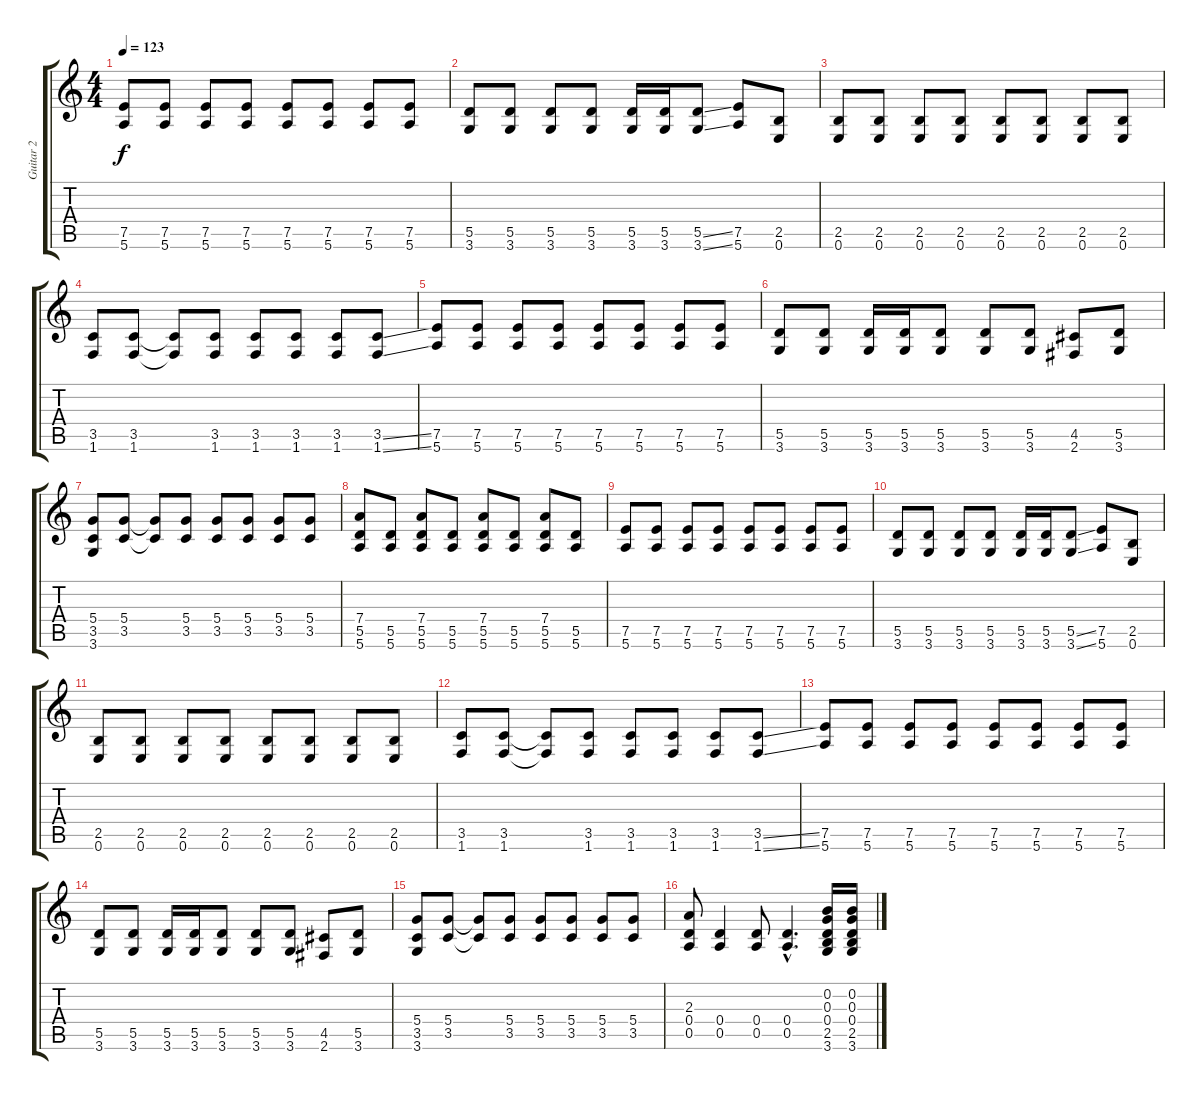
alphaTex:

\track ("Guitar 2" "Guitar 2") {instrument distortionguitar}
\staff {score tabs}
\tuning (E4 B3 G3 D3 A2 E2) {hide}
\ts (4 4)
\tempo 123
\clef g2
\ks c
(7.5 5.6).8{dy f} (7.5 5.6).8 (7.5 5.6).8 (7.5 5.6).8 (7.5 5.6).8 (7.5 5.6).8 (7.5 5.6).8 (7.5 5.6).8 |
(5.5 3.6).8 (5.5 3.6).8 (5.5 3.6).8 (5.5 3.6).8 (5.5 3.6).16 (5.5 3.6).16 (5.5{ss} 3.6{ss}).8 (7.5 5.6).8 (2.5 0.6).8 |
(2.5 0.6).8 (2.5 0.6).8 (2.5 0.6).8 (2.5 0.6).8 (2.5 0.6).8 (2.5 0.6).8 (2.5 0.6).8 (2.5 0.6).8 |
(3.5 1.6).8 (3.5 1.6).8 (3.5{t} 1.6{t}).8 (3.5 1.6).8 (3.5 1.6).8 (3.5 1.6).8 (3.5 1.6).8 (3.5{ss} 1.6{ss}).8 |
(7.5 5.6).8 (7.5 5.6).8 (7.5 5.6).8 (7.5 5.6).8 (7.5 5.6).8 (7.5 5.6).8 (7.5 5.6).8 (7.5 5.6).8 |
(5.5 3.6).8 (5.5 3.6).8 (5.5 3.6).16 (5.5 3.6).16 (5.5 3.6).8 (5.5 3.6).8 (5.5 3.6).8 (4.5 2.6).8 (5.5 3.6).8 |
(5.4 3.5 3.6).8 (5.4 3.5).8 (5.4{t} 3.5{t}).8 (5.4 3.5).8 (5.4 3.5).8 (5.4 3.5).8 (5.4 3.5).8 (5.4 3.5).8 |
(7.4 5.5 5.6).8 (5.5 5.6).8 (7.4 5.5 5.6).8 (5.5 5.6).8 (7.4 5.5 5.6).8 (5.5 5.6).8 (7.4 5.5 5.6).8 (5.5 5.6).8 |
(7.5 5.6).8 (7.5 5.6).8 (7.5 5.6).8 (7.5 5.6).8 (7.5 5.6).8 (7.5 5.6).8 (7.5 5.6).8 (7.5 5.6).8 |
(5.5 3.6).8 (5.5 3.6).8 (5.5 3.6).8 (5.5 3.6).8 (5.5 3.6).16 (5.5 3.6).16 (5.5{ss} 3.6{ss}).8 (7.5 5.6).8 (2.5 0.6).8 |
(2.5 0.6).8 (2.5 0.6).8 (2.5 0.6).8 (2.5 0.6).8 (2.5 0.6).8 (2.5 0.6).8 (2.5 0.6).8 (2.5 0.6).8 |
(3.5 1.6).8 (3.5 1.6).8 (3.5{t} 1.6{t}).8 (3.5 1.6).8 (3.5 1.6).8 (3.5 1.6).8 (3.5 1.6).8 (3.5{ss} 1.6{ss}).8 |
(7.5 5.6).8 (7.5 5.6).8 (7.5 5.6).8 (7.5 5.6).8 (7.5 5.6).8 (7.5 5.6).8 (7.5 5.6).8 (7.5 5.6).8 |
(5.5 3.6).8 (5.5 3.6).8 (5.5 3.6).16 (5.5 3.6).16 (5.5 3.6).8 (5.5 3.6).8 (5.5 3.6).8 (4.5 2.6).8 (5.5 3.6).8 |
(5.4 3.5 3.6).8 (5.4 3.5).8 (5.4{t} 3.5{t}).8 (5.4 3.5).8 (5.4 3.5).8 (5.4 3.5).8 (5.4 3.5).8 (5.4 3.5).8 |
(2.3 0.4 0.5).8 (0.4 0.5).4 (0.4 0.5).8 (0.4{hac} 0.5{hac}).4{d} (0.2 0.3 0.4 2.5 3.6).16 (0.2 0.3 0.4 2.5 3.6).16
